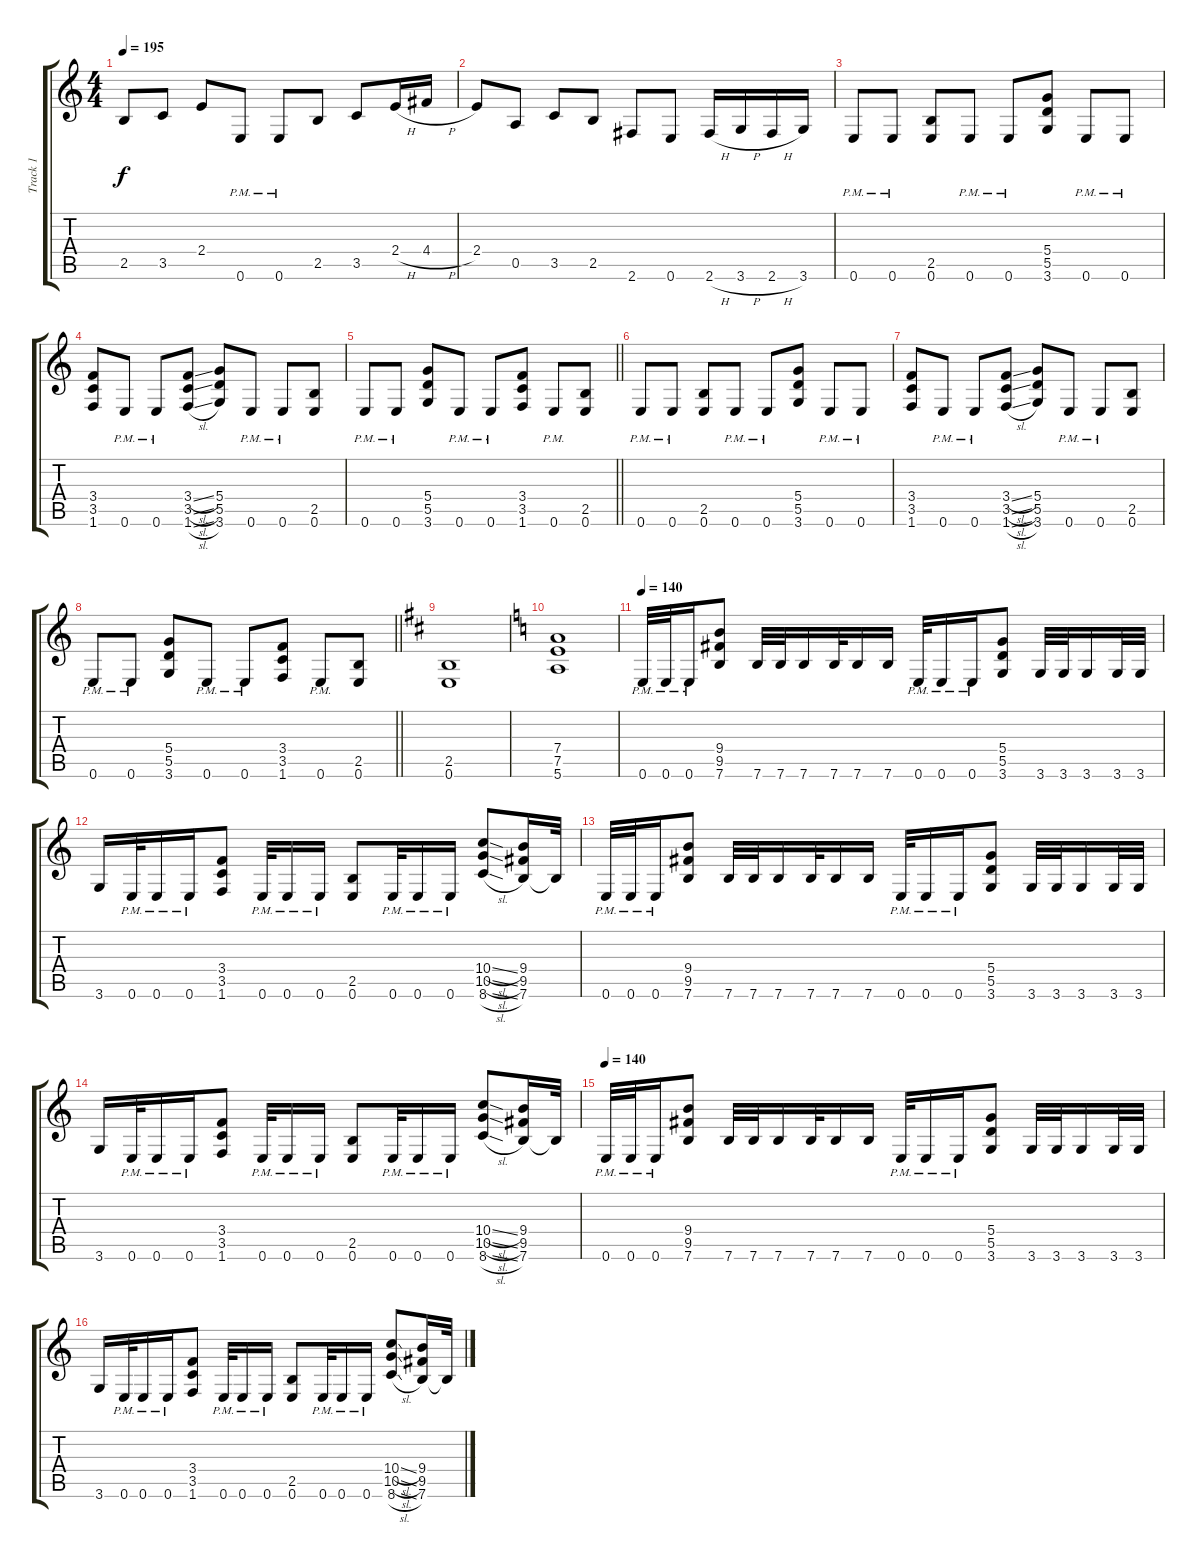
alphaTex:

\track ("Track 1" "Track 1") {instrument distortionguitar}
\staff {score tabs}
\tuning (E4 B3 G3 D3 A2 E2) {hide}
\ts (4 4)
\tempo 195
\clef g2
\ks c
2.5.8{dy f} 3.5.8 2.4.8 0.6{pm}.8 0.6{pm}.8 2.5.8 3.5.8 2.4{h}.16 4.4{h}.16 |
2.4.8 0.5.8 3.5.8 2.5.8 2.6.8 0.6.8 2.6{h}.16 3.6{h}.16 2.6{h}.16 3.6.16 |
0.6{pm}.8 0.6{pm}.8 (2.5 0.6).8 0.6{pm}.8 0.6{pm}.8 (5.4 5.5 3.6).8 0.6{pm}.8 0.6{pm}.8 |
(3.4 3.5 1.6).8 0.6{pm}.8 0.6{pm}.8 (3.4{sl} 3.5{sl} 1.6{sl}).8 (5.4 5.5 3.6).8 0.6{pm}.8 0.6{pm}.8 (2.5 0.6).8 |
\barLineRight lightlight
0.6{pm}.8 0.6{pm}.8 (5.4 5.5 3.6).8 0.6{pm}.8 0.6{pm}.8 (3.4 3.5 1.6).8 0.6{pm}.8 (2.5 0.6).8 |
0.6{pm}.8 0.6{pm}.8 (2.5 0.6).8 0.6{pm}.8 0.6{pm}.8 (5.4 5.5 3.6).8 0.6{pm}.8 0.6{pm}.8 |
(3.4 3.5 1.6).8 0.6{pm}.8 0.6{pm}.8 (3.4{sl} 3.5{sl} 1.6{sl}).8 (5.4 5.5 3.6).8 0.6{pm}.8 0.6{pm}.8 (2.5 0.6).8 |
\barLineRight lightlight
0.6{pm}.8 0.6{pm}.8 (5.4 5.5 3.6).8 0.6{pm}.8 0.6{pm}.8 (3.4 3.5 1.6).8 0.6{pm}.8 (2.5 0.6).8 |
\ks d
(2.5 0.6).1 |
\ks c
(7.4 7.5 5.6).1 |
\tempo 140
0.6{pm}.32 0.6{pm}.32 0.6{pm}.16 (9.4 9.5 7.6).8 7.6.32 7.6.32 7.6.16 7.6.32 7.6.16 7.6.16 0.6{pm}.32 0.6{pm}.16 0.6{pm}.16 (5.4 5.5 3.6).8 3.6.32 3.6.32 3.6.16 3.6.32 3.6.32 |
3.6.16 0.6{pm}.32 0.6{pm}.16 0.6{pm}.16 (3.4 3.5 1.6).8 0.6{pm}.32 0.6{pm}.16 0.6{pm}.16 (2.5 0.6).8 0.6{pm}.32 0.6{pm}.16 0.6{pm}.16 (10.4{sl} 10.5{sl} 8.6{sl}).8 (9.4 9.5 7.6).16 7.6{t}.32 |
0.6{pm}.32 0.6{pm}.32 0.6{pm}.16 (9.4 9.5 7.6).8 7.6.32 7.6.32 7.6.16 7.6.32 7.6.16 7.6.16 0.6{pm}.32 0.6{pm}.16 0.6{pm}.16 (5.4 5.5 3.6).8 3.6.32 3.6.32 3.6.16 3.6.32 3.6.32 |
3.6.16 0.6{pm}.32 0.6{pm}.16 0.6{pm}.16 (3.4 3.5 1.6).8 0.6{pm}.32 0.6{pm}.16 0.6{pm}.16 (2.5 0.6).8 0.6{pm}.32 0.6{pm}.16 0.6{pm}.16 (10.4{sl} 10.5{sl} 8.6{sl}).8 (9.4 9.5 7.6).16 7.6{t}.32 |
\tempo 140
0.6{pm}.32 0.6{pm}.32 0.6{pm}.16 (9.4 9.5 7.6).8 7.6.32 7.6.32 7.6.16 7.6.32 7.6.16 7.6.16 0.6{pm}.32 0.6{pm}.16 0.6{pm}.16 (5.4 5.5 3.6).8 3.6.32 3.6.32 3.6.16 3.6.32 3.6.32 |
3.6.16 0.6{pm}.32 0.6{pm}.16 0.6{pm}.16 (3.4 3.5 1.6).8 0.6{pm}.32 0.6{pm}.16 0.6{pm}.16 (2.5 0.6).8 0.6{pm}.32 0.6{pm}.16 0.6{pm}.16 (10.4{sl} 10.5{sl} 8.6{sl}).8 (9.4 9.5 7.6).16 7.6{t}.32
